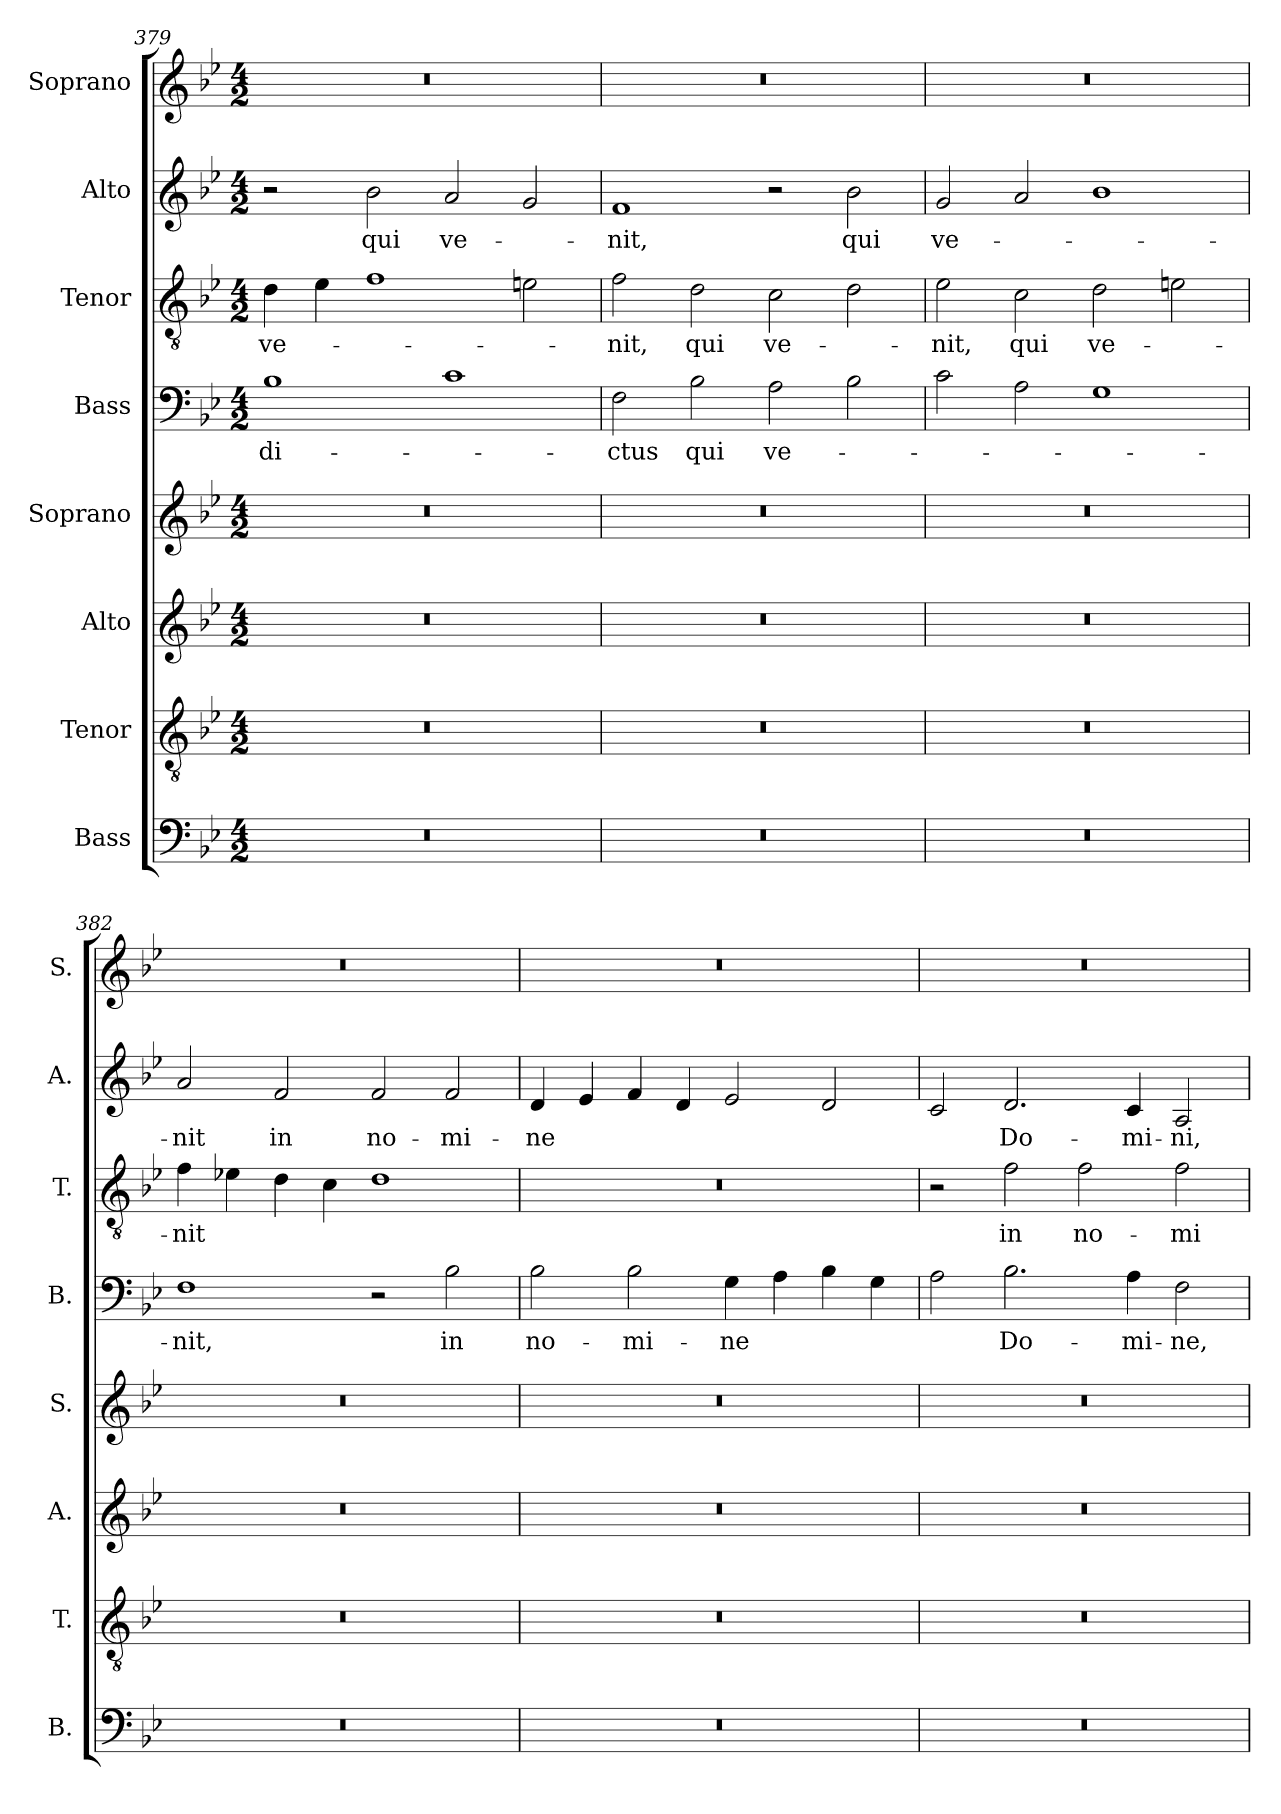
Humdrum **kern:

**kern	**kern	**kern	**kern	**kern	**text	**kern	**text	**kern	**text	**kern
*part8	*part7	*part6	*part5	*part4	*part4	*part3	*part3	*part2	*part2	*part1
*staff8	*staff7	*staff6	*staff5	*staff4	*staff4	*staff3	*staff3	*staff2	*staff2	*staff1
*I"Bass	*I"Tenor	*I"Alto	*I"Soprano	*I"Bass	*	*I"Tenor	*	*I"Alto	*	*I"Soprano
*I'B.	*I'T.	*I'A.	*I'S.	*I'B.	*	*I'T.	*	*I'A.	*	*I'S.
!!LO:LB:g=z
*clefF4	*clefGv2	*clefG2	*clefG2	*clefF4	*	*clefGv2	*	*clefG2	*	*clefG2
*	*ITrd7c12	*	*	*	*	*ITrd7c12	*	*	*	*
*k[b-e-]	*k[b-e-]	*k[b-e-]	*k[b-e-]	*k[b-e-]	*	*k[b-e-]	*	*k[b-e-]	*	*k[b-e-]
*B-:	*B-:	*B-:	*B-:	*B-:	*	*B-:	*	*B-:	*	*B-:
*M4/2	*M4/2	*M4/2	*M4/2	*M4/2	*	*M4/2	*	*M4/2	*	*M4/2
=379	=379	=379	=379	=379	=379	=379	=379	=379	=379	=379
!LO:N:vis=1	!LO:N:vis=1	!LO:N:vis=1	!LO:N:vis=1	!	!	!	!	!	!	!
!	!	!	!	!	!LO:LY:b:color=#000000	!	!	!	!	!
!	!	!	!	!	!	!	!LO:LY:b:color=#000000	!	!	!LO:N:vis=1
0r	0r	0r	0r	1B-i	-di-	4Di\	ve-	2r	.	0r
.	.	.	.	.	.	4E-i\	.	.	.	.
!	!	!	!	!	!	!	!	!	!LO:LY:b:color=#000000	!
.	.	.	.	.	.	1Fi	.	2b-i\	qui	.
!	!	!	!	!	!	!	!	!	!LO:LY:b:color=#000000	!
.	.	.	.	1ci	.	.	.	2ai/	ve-	.
.	.	.	.	.	.	2Eni\	.	2gi/	.	.
=380	=380	=380	=380	=380	=380	=380	=380	=380	=380	=380
!LO:N:vis=1	!LO:N:vis=1	!LO:N:vis=1	!LO:N:vis=1	!	!	!	!	!	!	!
!	!	!	!	!	!LO:LY:b:color=#000000	!	!	!	!	!
!	!	!	!	!	!	!	!LO:LY:b:color=#000000	!	!	!
!	!	!	!	!	!	!	!	!	!LO:LY:b:color=#000000	!LO:N:vis=1
0r	0r	0r	0r	2Fi\	-ctus	2Fi\	-nit,	1fi	-nit,	0r
!	!	!	!	!	!LO:LY:b:color=#000000	!	!	!	!	!
!	!	!	!	!	!	!	!LO:LY:b:color=#000000	!	!	!
.	.	.	.	2B-i\	qui	2Di\	qui	.	.	.
!	!	!	!	!	!LO:LY:b:color=#000000	!	!	!	!	!
!	!	!	!	!	!	!	!LO:LY:b:color=#000000	!	!	!
.	.	.	.	2Ai\	ve-	2Ci\	ve-	2r	.	.
!	!	!	!	!	!	!	!	!	!LO:LY:b:color=#000000	!
.	.	.	.	2B-i\	.	2Di\	.	2b-i\	qui	.
=381	=381	=381	=381	=381	=381	=381	=381	=381	=381	=381
!LO:N:vis=1	!LO:N:vis=1	!LO:N:vis=1	!LO:N:vis=1	!	!	!	!	!	!	!
!	!	!	!	!	!	!	!LO:LY:b:color=#000000	!	!	!
!	!	!	!	!	!	!	!	!	!LO:LY:b:color=#000000	!LO:N:vis=1
0r	0r	0r	0r	2ci\	.	2E-i\	-nit,	2gi/	ve-	0r
!	!	!	!	!	!	!	!LO:LY:b:color=#000000	!	!	!
.	.	.	.	2Ai\	.	2Ci\	qui	2ai/	.	.
!	!	!	!	!	!	!	!LO:LY:b:color=#000000	!	!	!
.	.	.	.	1Gi	.	2Di\	ve-	1b-i	.	.
.	.	.	.	.	.	2Eni\	.	.	.	.
=382	=382	=382	=382	=382	=382	=382	=382	=382	=382	=382
!LO:N:vis=1	!LO:N:vis=1	!LO:N:vis=1	!LO:N:vis=1	!	!	!	!	!	!	!
!	!	!	!	!	!LO:LY:b:color=#000000	!	!	!	!	!
!	!	!	!	!	!	!	!LO:LY:b:color=#000000	!	!	!
!	!	!	!	!	!	!	!	!	!LO:LY:b:color=#000000	!LO:N:vis=1
0r	0r	0r	0r	1Fi	-nit,	4Fi\	-nit	2ai/	-nit	0r
.	.	.	.	.	.	4E-Xi\	.	.	.	.
!	!	!	!	!	!	!	!	!	!LO:LY:b:color=#000000	!
.	.	.	.	.	.	4Di\	.	2fi/	in	.
.	.	.	.	.	.	4Ci\	.	.	.	.
!	!	!	!	!	!	!	!	!	!LO:LY:b:color=#000000	!
.	.	.	.	2r	.	1Di	.	2fi/	no-	.
!	!	!	!	!	!LO:LY:b:color=#000000	!	!	!	!	!
!	!	!	!	!	!	!	!	!	!LO:LY:b:color=#000000	!
.	.	.	.	2B-i\	in	.	.	2fi/	-mi-	.
=383	=383	=383	=383	=383	=383	=383	=383	=383	=383	=383
!LO:N:vis=1	!LO:N:vis=1	!LO:N:vis=1	!LO:N:vis=1	!	!	!	!	!	!	!
!	!	!	!	!	!LO:LY:b:color=#000000	!LO:N:vis=1	!	!	!	!
!	!	!	!	!	!	!	!	!	!LO:LY:b:color=#000000	!LO:N:vis=1
0r	0r	0r	0r	2B-i\	no-	0r	.	4di/	-ne	0r
.	.	.	.	.	.	.	.	4e-i/	.	.
!	!	!	!	!	!LO:LY:b:color=#000000	!	!	!	!	!
.	.	.	.	2B-i\	-mi-	.	.	4fi/	.	.
.	.	.	.	.	.	.	.	4di/	.	.
!	!	!	!	!	!LO:LY:b:color=#000000	!	!	!	!	!
.	.	.	.	4Gi\	-ne	.	.	2e-i/	.	.
.	.	.	.	4Ai\	.	.	.	.	.	.
.	.	.	.	4B-i\	.	.	.	2di/	.	.
.	.	.	.	4Gi\	.	.	.	.	.	.
=384	=384	=384	=384	=384	=384	=384	=384	=384	=384	=384
!LO:N:vis=1	!LO:N:vis=1	!LO:N:vis=1	!LO:N:vis=1	!	!	!	!	!	!	!LO:N:vis=1
0r	0r	0r	0r	2Ai\	.	2r	.	2ci/	.	0r
!	!	!	!	!	!LO:LY:b:color=#000000	!	!	!	!	!
!	!	!	!	!	!	!	!LO:LY:b:color=#000000	!	!	!
!	!	!	!	!	!	!	!	!	!LO:LY:b:color=#000000	!
.	.	.	.	2.B-i\	Do-	2Fi\	in	2.di/	Do-	.
!	!	!	!	!	!	!	!LO:LY:b:color=#000000	!	!	!
.	.	.	.	.	.	2Fi\	no-	.	.	.
!	!	!	!	!	!LO:LY:b:color=#000000	!	!	!	!	!
!	!	!	!	!	!	!	!	!	!LO:LY:b:color=#000000	!
.	.	.	.	4Ai\	-mi-	.	.	4ci/	-mi-	.
!	!	!	!	!	!LO:LY:b:color=#000000	!	!	!	!	!
!	!	!	!	!	!	!	!LO:LY:b:color=#000000	!	!	!
!	!	!	!	!	!	!	!	!	!LO:LY:b:color=#000000	!
.	.	.	.	2Fi\	-ne,	2Fi\	-mi-	2Ai/	-ni,	.
=	=	=	=	=	=	=	=	=	=	=
*-	*-	*-	*-	*-	*-	*-	*-	*-	*-	*-
